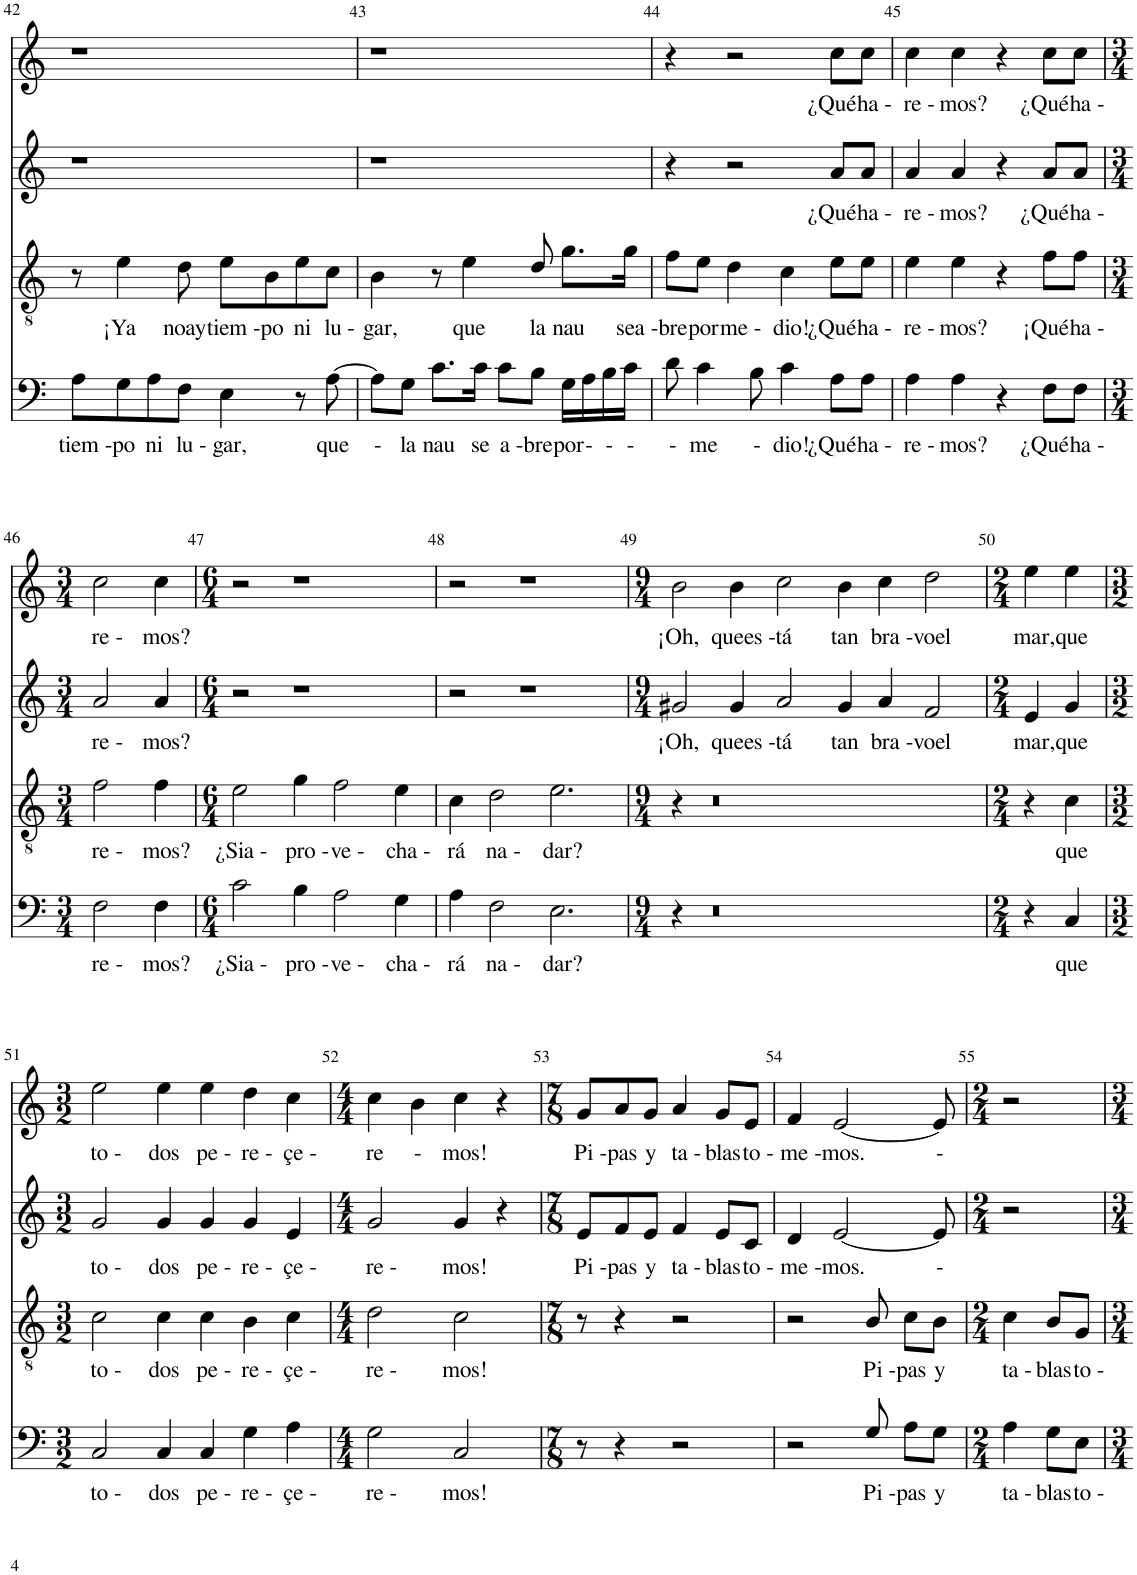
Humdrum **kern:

**kern	**text	**kern	**text	**kern	**text	**kern	**text
*part4	*part4	*part3	*part3	*part2	*part2	*part1	*part1
*staff4	*staff4	*staff3	*staff3	*staff2	*staff2	*staff1	*staff1
*I"Bass	*	*I"Tenor	*	*I"Alto	*	*I"Soprano	*
!!LO:PB:g=z
*clefF4	*	*clefGv2	*	*clefG2	*	*clefG2	*
*	*	*Trd4c7	*	*Trd4c7	*	*	*
*k[]	*	*k[]	*	*k[]	*	*k[]	*
*M4/4	*	*M4/4	*	*M4/4	*	*M4/4	*
=42	=42	=42	=42	=42	=42	=42	=42
!	!LO:LY:b	!	!	!	!	!	!
8A\L	tiem -	8r	.	1r	.	1r	.
!	!LO:LY:b	!	!LO:LY:b	!	!	!	!
8G\	po	4e\	¡Ya	.	.	.	.
!	!LO:LY:b	!	!	!	!	!	!
8A\	ni	.	.	.	.	.	.
!	!LO:LY:b	!	!LO:LY:b	!	!	!	!
8F\J	lu -	8d\	noay	.	.	.	.
!	!LO:LY:b	!	!LO:LY:b	!	!	!	!
4E\	gar,	8e\L	tiem -	.	.	.	.
!	!	!	!LO:LY:b	!	!	!	!
.	.	8B\	po	.	.	.	.
!	!	!	!LO:LY:b	!	!	!	!
8r	.	8e\	ni	.	.	.	.
!	!LO:LY:b	!	!LO:LY:b	!	!	!	!
[8A\	que	8c\J	lu -	.	.	.	.
=43	=43	=43	=43	=43	=43	=43	=43
!	!LO:LY:b	!	!LO:LY:b	!	!	!	!
8A\L]	-	4B\	gar,	1r	.	1r	.
!	!LO:LY:b	!	!	!	!	!	!
8G\J	la	.	.	.	.	.	.
!	!LO:LY:b	!	!	!	!	!	!
8.c\L	nau	8r	.	.	.	.	.
!	!	!	!LO:LY:b	!	!	!	!
.	.	4e\	que	.	.	.	.
!	!LO:LY:b	!	!	!	!	!	!
16c\Jk	se	.	.	.	.	.	.
!	!LO:LY:b	!	!	!	!	!	!
8c\L	a -	.	.	.	.	.	.
!	!LO:LY:b	!	!LO:LY:b	!	!	!	!
8B\J	bre	8d/	la	.	.	.	.
!	!LO:LY:b	!	!LO:LY:b	!	!	!	!
16G\LL	por	8.g\L	nau	.	.	.	.
!	!LO:LY:b	!	!	!	!	!	!
16A\	-	.	.	.	.	.	.
!	!LO:LY:b	!	!	!	!	!	!
16B\	-	.	.	.	.	.	.
!	!LO:LY:b	!	!LO:LY:b	!	!	!	!
16c\JJ	-	16g\Jk	sea -	.	.	.	.
=44	=44	=44	=44	=44	=44	=44	=44
!	!LO:LY:b	!	!LO:LY:b	!	!	!	!
8d\	-	8f\L	bre	4r	.	4r	.
!	!LO:LY:b	!	!LO:LY:b	!	!	!	!
4c\	me	8e\J	por	.	.	.	.
!	!	!	!LO:LY:b	!	!	!	!
.	.	4d\	me -	2r	.	2r	.
!	!LO:LY:b	!	!	!	!	!	!
8B\	-	.	.	.	.	.	.
!	!LO:LY:b	!	!LO:LY:b	!	!	!	!
4c\	dio!	4c\	dio!	.	.	.	.
!	!LO:LY:b	!	!LO:LY:b	!	!LO:LY:b	!	!LO:LY:b
8A\L	¿Qué	8e\L	¿Qué	8a/L	¿Qué	8cc\L	¿Qué
!	!LO:LY:b	!	!LO:LY:b	!	!LO:LY:b	!	!LO:LY:b
8A\J	ha -	8e\J	ha -	8a/J	ha -	8cc\J	ha -
=45	=45	=45	=45	=45	=45	=45	=45
!	!LO:LY:b	!	!LO:LY:b	!	!LO:LY:b	!	!LO:LY:b
4A\	re -	4e\	re -	4a/	re -	4cc\	re -
!	!LO:LY:b	!	!LO:LY:b	!	!LO:LY:b	!	!LO:LY:b
4A\	mos?	4e\	mos?	4a/	mos?	4cc\	mos?
4r	.	4r	.	4r	.	4r	.
!	!LO:LY:b	!	!LO:LY:b	!	!LO:LY:b	!	!LO:LY:b
8F\L	¿Qué	8f\L	¡Qué	8a/L	¿Qué	8cc\L	¿Qué
!	!LO:LY:b	!	!LO:LY:b	!	!LO:LY:b	!	!LO:LY:b
8F\J	ha -	8f\J	ha -	8a/J	ha -	8cc\J	ha -
!!LO:LB:g=z
=46	=46	=46	=46	=46	=46	=46	=46
*M3/4	*	*M3/4	*	*M3/4	*	*M3/4	*
!	!LO:LY:b	!	!LO:LY:b	!	!LO:LY:b	!	!LO:LY:b
2F\	re -	2f\	re -	2a/	re -	2cc\	re -
!	!LO:LY:b	!	!LO:LY:b	!	!LO:LY:b	!	!LO:LY:b
4F\	mos?	4f\	mos?	4a/	mos?	4cc\	mos?
=47	=47	=47	=47	=47	=47	=47	=47
*M6/4	*	*M6/4	*	*M6/4	*	*M6/4	*
!	!LO:LY:b	!	!LO:LY:b	!	!	!	!
2c\	¿Sia -	2e\	¿Sia -	2r	.	2r	.
!	!LO:LY:b	!	!LO:LY:b	!	!	!	!
4B\	pro -	4g\	pro -	1r	.	1r	.
!	!LO:LY:b	!	!LO:LY:b	!	!	!	!
2A\	ve -	2f\	ve -	.	.	.	.
!	!LO:LY:b	!	!LO:LY:b	!	!	!	!
4G\	cha -	4e\	cha -	.	.	.	.
=48	=48	=48	=48	=48	=48	=48	=48
!	!LO:LY:b	!	!LO:LY:b	!	!	!	!
4A\	rá	4c\	rá	2r	.	2r	.
!	!LO:LY:b	!	!LO:LY:b	!	!	!	!
2F\	na -	2d\	na -	.	.	.	.
.	.	.	.	1r	.	1r	.
!	!LO:LY:b	!	!LO:LY:b	!	!	!	!
2.E\	dar?	2.e\	dar?	.	.	.	.
=49	=49	=49	=49	=49	=49	=49	=49
*M9/4	*	*M9/4	*	*M9/4	*	*M9/4	*
!	!	!	!	!	!LO:LY:b	!	!LO:LY:b
4r	.	4r	.	2g#X/	¡Oh,	2b\	¡Oh,
0r	.	0r	.	.	.	.	.
!	!	!	!	!	!LO:LY:b	!	!LO:LY:b
.	.	.	.	4g#/	quees -	4b\	quees -
!	!	!	!	!	!LO:LY:b	!	!LO:LY:b
.	.	.	.	2a/	tá	2cc\	tá
!	!	!	!	!	!LO:LY:b	!	!LO:LY:b
.	.	.	.	4g#/	tan	4b\	tan
!	!	!	!	!	!LO:LY:b	!	!LO:LY:b
.	.	.	.	4a/	bra -	4cc\	bra -
!	!	!	!	!	!LO:LY:b	!	!LO:LY:b
.	.	.	.	2f/	voel	2dd\	voel
=50	=50	=50	=50	=50	=50	=50	=50
*M2/4	*	*M2/4	*	*M2/4	*	*M2/4	*
!	!	!	!	!	!LO:LY:b	!	!LO:LY:b
4r	.	4r	.	4e/	mar,	4ee\	mar,
!	!LO:LY:b	!	!LO:LY:b	!	!LO:LY:b	!	!LO:LY:b
4C/	que	4c\	que	4g/	que	4ee\	que
!!LO:LB:g=z
=51	=51	=51	=51	=51	=51	=51	=51
*M3/2	*	*M3/2	*	*M3/2	*	*M3/2	*
!	!LO:LY:b	!	!LO:LY:b	!	!LO:LY:b	!	!LO:LY:b
2C/	to -	2c\	to -	2g/	to -	2ee\	to -
!	!LO:LY:b	!	!LO:LY:b	!	!LO:LY:b	!	!LO:LY:b
4C/	dos	4c\	dos	4g/	dos	4ee\	dos
!	!LO:LY:b	!	!LO:LY:b	!	!LO:LY:b	!	!LO:LY:b
4C/	pe -	4c\	pe -	4g/	pe -	4ee\	pe -
!	!LO:LY:b	!	!LO:LY:b	!	!LO:LY:b	!	!LO:LY:b
4G\	re -	4B\	re -	4g/	re -	4dd\	re -
!	!LO:LY:b	!	!LO:LY:b	!	!LO:LY:b	!	!LO:LY:b
4A\	çe -	4c\	çe -	4e/	çe -	4cc\	çe -
=52	=52	=52	=52	=52	=52	=52	=52
*M4/4	*	*M4/4	*	*M4/4	*	*M4/4	*
!	!LO:LY:b	!	!LO:LY:b	!	!LO:LY:b	!	!LO:LY:b
2G\	re -	2d\	re -	2g/	re -	4cc\	re
!	!	!	!	!	!	!	!LO:LY:b
.	.	.	.	.	.	4b\	-
!	!LO:LY:b	!	!LO:LY:b	!	!LO:LY:b	!	!LO:LY:b
2C/	mos!	2c\	mos!	4g/	mos!	4cc\	mos!
.	.	.	.	4r	.	4r	.
=53	=53	=53	=53	=53	=53	=53	=53
*M7/8	*	*M7/8	*	*M7/8	*	*M7/8	*
!	!	!	!	!	!LO:LY:b	!	!LO:LY:b
8r	.	8r	.	8e/L	Pi -	8g/L	Pi -
!	!	!	!	!	!LO:LY:b	!	!LO:LY:b
4r	.	4r	.	8f/	pas	8a/	pas
!	!	!	!	!	!LO:LY:b	!	!LO:LY:b
.	.	.	.	8e/J	y	8g/J	y
!	!	!	!	!	!LO:LY:b	!	!LO:LY:b
2r	.	2r	.	4f/	ta -	4a/	ta -
!	!	!	!	!	!LO:LY:b	!	!LO:LY:b
.	.	.	.	8e/L	blas	8g/L	blas
!	!	!	!	!	!LO:LY:b	!	!LO:LY:b
.	.	.	.	8c/J	to -	8e/J	to -
=54	=54	=54	=54	=54	=54	=54	=54
!	!	!	!	!	!LO:LY:b	!	!LO:LY:b
2r	.	2r	.	4d/	me -	4f/	me -
!	!	!	!	!	!LO:LY:b	!	!LO:LY:b
.	.	.	.	[2e/	mos.	[2e/	mos.
!	!LO:LY:b	!	!LO:LY:b	!	!	!	!
8G/	Pi -	8B/	Pi -	.	.	.	.
!	!LO:LY:b	!	!LO:LY:b	!	!	!	!
8A\L	pas	8c\L	pas	.	.	.	.
!	!LO:LY:b	!	!LO:LY:b	!	!LO:LY:b	!	!LO:LY:b
8G\J	y	8B\J	y	8e/]	-	8e/]	-
=55	=55	=55	=55	=55	=55	=55	=55
*M2/4	*	*M2/4	*	*M2/4	*	*M2/4	*
!	!LO:LY:b	!	!LO:LY:b	!	!	!	!
4A\	ta -	4c\	ta -	2r	.	2r	.
!	!LO:LY:b	!	!LO:LY:b	!	!	!	!
8G\L	blas	8B/L	blas	.	.	.	.
!	!LO:LY:b	!	!LO:LY:b	!	!	!	!
8E\J	to -	8G/J	to -	.	.	.	.
=	=	=	=	=	=	=	=
*-	*-	*-	*-	*-	*-	*-	*-
